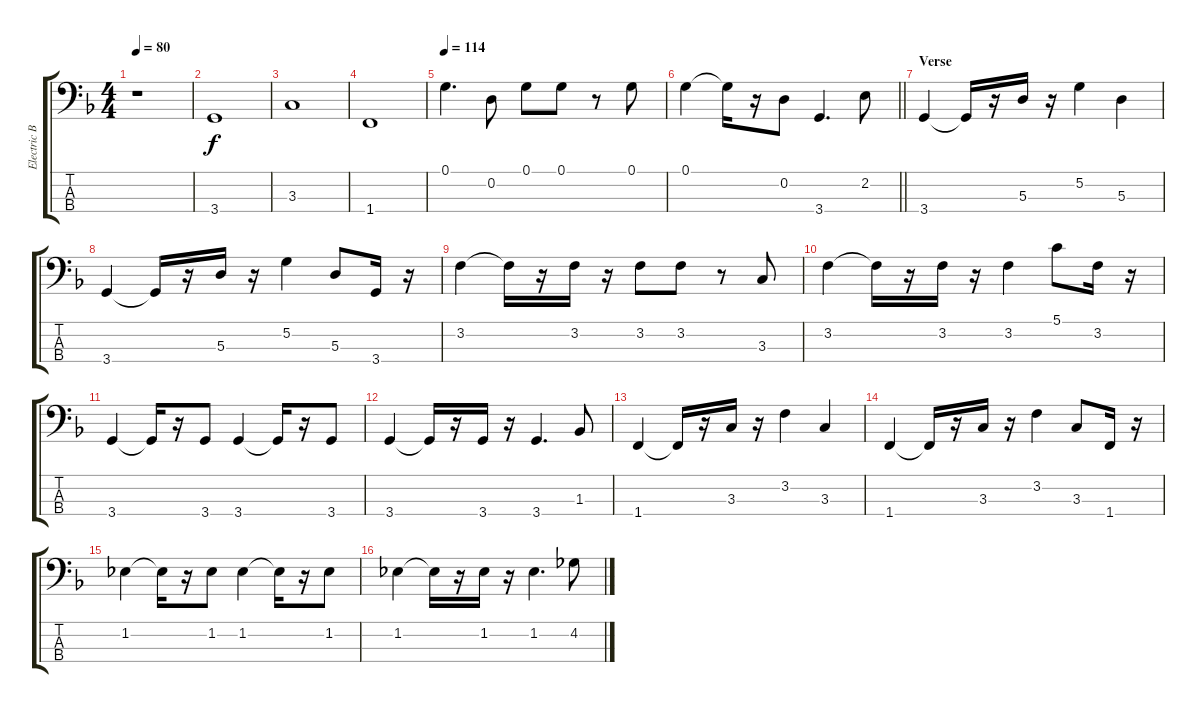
\track ("Electric Bass (Finger)" "Electric B") {instrument electricbassfinger}
\staff {score tabs}
\tuning (G2 D2 A1 E1) {hide}
\ts (4 4)
\tempo 80
\clef f4
\ks f
r.1{dy f instrument electricbassfinger} |
3.4.1 |
3.3.1 |
1.4.1 |
\tempo 114
0.1.4{d} 0.2.8 0.1.8 0.1.8 r.8 0.1.8 |
\barLineRight lightlight
0.1.4 0.1{t}.16 r.16 0.2.8 3.4.4{d} 2.2.8 |
\section ("" "Verse")
3.4.4 3.4{t}.16 r.16 5.3.16 r.16 5.2.4 5.3.4 |
3.4.4 3.4{t}.16 r.16 5.3.16 r.16 5.2.4 5.3.8 3.4.16 r.16 |
3.2.4 3.2{t}.16 r.16 3.2.16 r.16 3.2.8 3.2.8 r.8 3.3.8 |
3.2.4 3.2{t}.16 r.16 3.2.16 r.16 3.2.4 5.1.8 3.2.16 r.16 |
3.4.4 3.4{t}.16 r.16 3.4.8 3.4.4 3.4{t}.16 r.16 3.4.8 |
3.4.4 3.4{t}.16 r.16 3.4.16 r.16 3.4.4{d} 1.3.8 |
1.4.4 1.4{t}.16 r.16 3.3.16 r.16 3.2.4 3.3.4 |
1.4.4 1.4{t}.16 r.16 3.3.16 r.16 3.2.4 3.3.8 1.4.16 r.16 |
1.2.4 1.2{t}.16 r.16 1.2.8 1.2.4 1.2{t}.16 r.16 1.2.8 |
1.2.4 1.2{t}.16 r.16 1.2.16 r.16 1.2.4{d} 4.2.8
